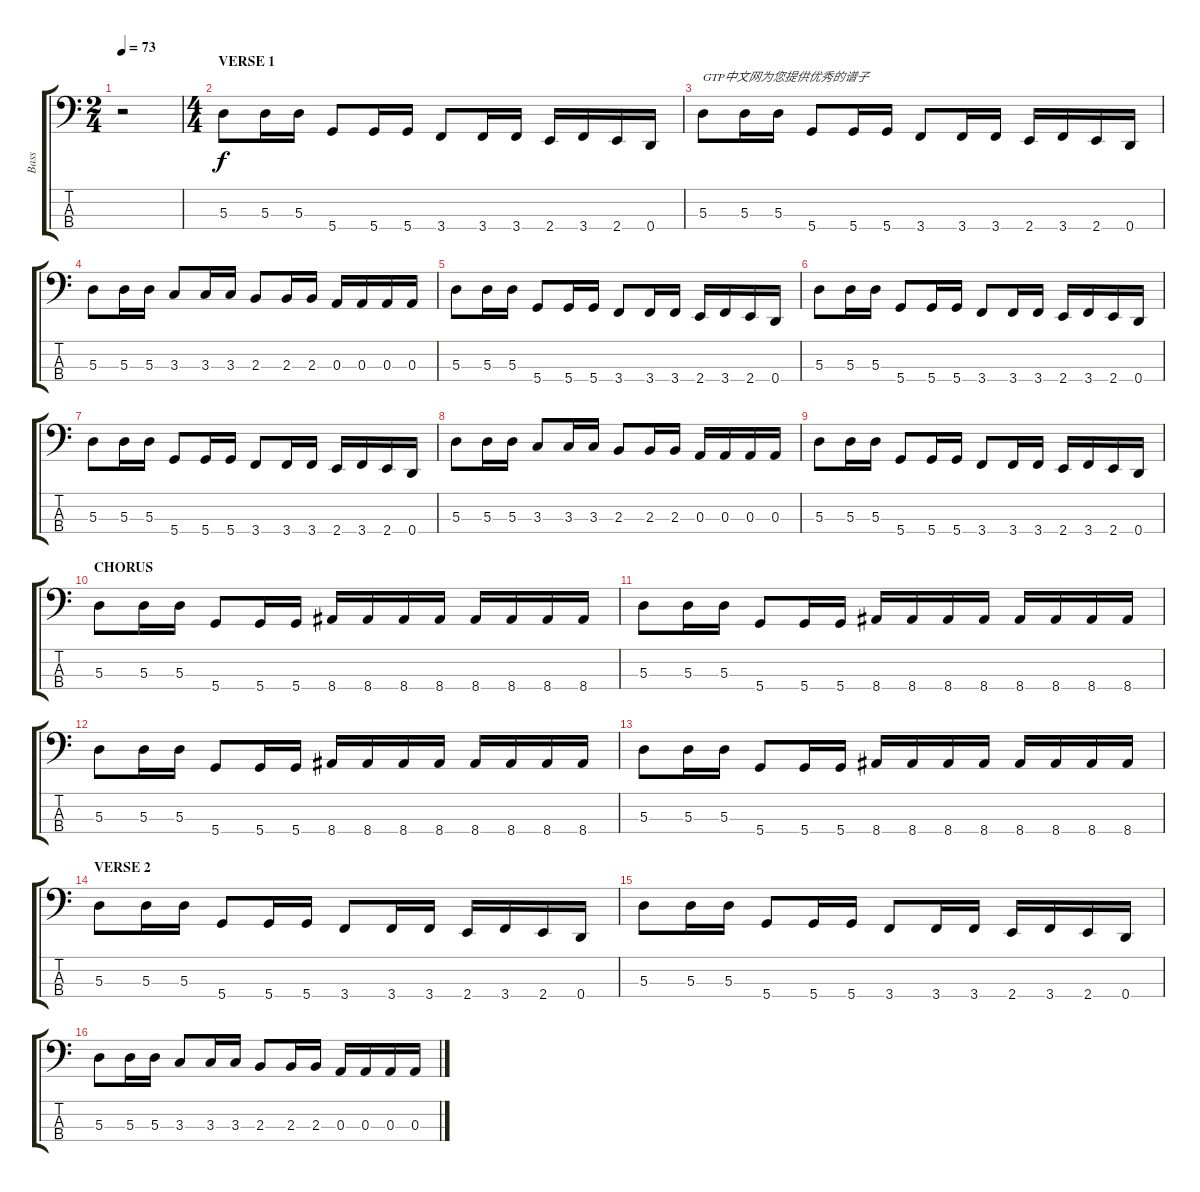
\track ("Bass" "Bass") {instrument electricbasspick}
\staff {score tabs}
\tuning (G2 D2 A1 D1) {hide}
\ts (2 4)
\tempo 73
\clef f4
\ks c
r.2{dy f instrument electricbasspick} |
\ts (4 4)
\section ("" "VERSE 1")
5.3.8 5.3.16 5.3.16 5.4.8 5.4.16 5.4.16 3.4.8 3.4.16 3.4.16 2.4.16 3.4.16 2.4.16 0.4.16 |
5.3.8{txt "GTP中文网为您提供优秀的谱子"} 5.3.16 5.3.16 5.4.8 5.4.16 5.4.16 3.4.8 3.4.16 3.4.16 2.4.16 3.4.16 2.4.16 0.4.16 |
5.3.8 5.3.16 5.3.16 3.3.8 3.3.16 3.3.16 2.3.8 2.3.16 2.3.16 0.3.16 0.3.16 0.3.16 0.3.16 |
5.3.8 5.3.16 5.3.16 5.4.8 5.4.16 5.4.16 3.4.8 3.4.16 3.4.16 2.4.16 3.4.16 2.4.16 0.4.16 |
5.3.8 5.3.16 5.3.16 5.4.8 5.4.16 5.4.16 3.4.8 3.4.16 3.4.16 2.4.16 3.4.16 2.4.16 0.4.16 |
5.3.8 5.3.16 5.3.16 5.4.8 5.4.16 5.4.16 3.4.8 3.4.16 3.4.16 2.4.16 3.4.16 2.4.16 0.4.16 |
5.3.8 5.3.16 5.3.16 3.3.8 3.3.16 3.3.16 2.3.8 2.3.16 2.3.16 0.3.16 0.3.16 0.3.16 0.3.16 |
5.3.8 5.3.16 5.3.16 5.4.8 5.4.16 5.4.16 3.4.8 3.4.16 3.4.16 2.4.16 3.4.16 2.4.16 0.4.16 |
\section ("" "CHORUS")
5.3.8 5.3.16 5.3.16 5.4.8 5.4.16 5.4.16 8.4.16 8.4.16 8.4.16 8.4.16 8.4.16 8.4.16 8.4.16 8.4.16 |
5.3.8 5.3.16 5.3.16 5.4.8 5.4.16 5.4.16 8.4.16 8.4.16 8.4.16 8.4.16 8.4.16 8.4.16 8.4.16 8.4.16 |
5.3.8 5.3.16 5.3.16 5.4.8 5.4.16 5.4.16 8.4.16 8.4.16 8.4.16 8.4.16 8.4.16 8.4.16 8.4.16 8.4.16 |
5.3.8 5.3.16 5.3.16 5.4.8 5.4.16 5.4.16 8.4.16 8.4.16 8.4.16 8.4.16 8.4.16 8.4.16 8.4.16 8.4.16 |
\section ("" "VERSE 2")
5.3.8 5.3.16 5.3.16 5.4.8 5.4.16 5.4.16 3.4.8 3.4.16 3.4.16 2.4.16 3.4.16 2.4.16 0.4.16 |
5.3.8 5.3.16 5.3.16 5.4.8 5.4.16 5.4.16 3.4.8 3.4.16 3.4.16 2.4.16 3.4.16 2.4.16 0.4.16 |
5.3.8 5.3.16 5.3.16 3.3.8 3.3.16 3.3.16 2.3.8 2.3.16 2.3.16 0.3.16 0.3.16 0.3.16 0.3.16
